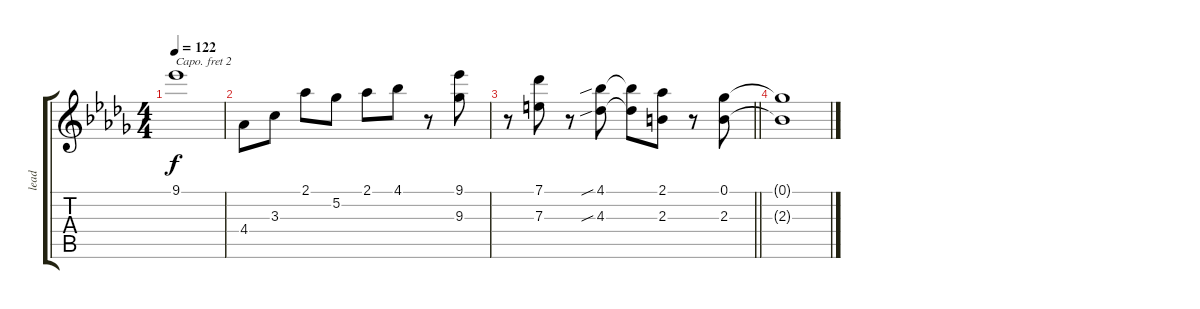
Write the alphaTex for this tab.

\track ("lead" "lead") {instrument electricguitarclean}
\staff {score tabs}
\capo 2
\tuning (E4 B3 G3 D3 A2 E2) {hide}
\ts (4 4)
\tempo 122
\clef g2
\ks db
9.1{t}.1{dy f} |
4.4.8 3.3.8 2.1.8 5.2.8 2.1.8 4.1.8 r.8 (9.1 9.3).8 |
\barLineRight lightlight
r.8 (7.1 7.3).8 r.8 (4.1{sib} 4.3{sib}).8 (4.1{t} 4.3{t}).8 (2.1 2.3).8 r.8 (0.1 2.3).8 |
(0.1{t} 2.3{t}).1
